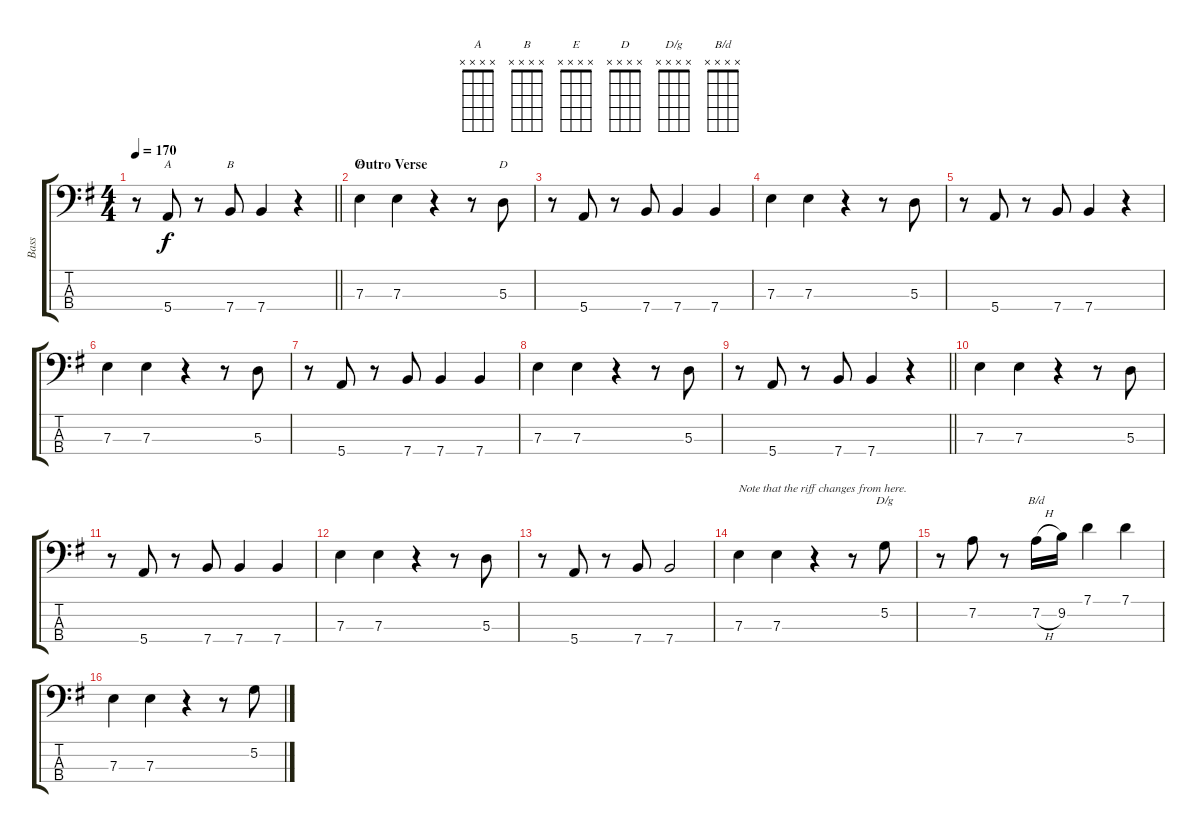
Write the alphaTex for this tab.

\track ("Bass" "Bass") {instrument electricbasspick}
\staff {score tabs}
\tuning (G2 D2 A1 E1) {hide}
\chord ("A" x x x x)
\chord ("B" x x x x)
\chord ("E" x x x x)
\chord ("D" x x x x)
\chord ("D/g" x x x x)
\chord ("B/d" x x x x)
\ts (4 4)
\tempo 170
\clef f4
\barLineRight lightlight
\ks eminor
r.8{dy f} 5.4.8{ch "A"} r.8 7.4.8{ch "B"} 7.4.4 r.4 |
\section ("" "Outro Verse")
7.3.4{ch "E"} 7.3.4 r.4 r.8 5.3.8{ch "D"} |
r.8 5.4.8 r.8 7.4.8 7.4.4 7.4.4 |
7.3.4 7.3.4 r.4 r.8 5.3.8 |
r.8 5.4.8 r.8 7.4.8 7.4.4 r.4 |
7.3.4 7.3.4 r.4 r.8 5.3.8 |
r.8 5.4.8 r.8 7.4.8 7.4.4 7.4.4 |
7.3.4 7.3.4 r.4 r.8 5.3.8 |
\barLineRight lightlight
r.8 5.4.8 r.8 7.4.8 7.4.4 r.4 |
7.3.4 7.3.4 r.4 r.8 5.3.8 |
r.8 5.4.8 r.8 7.4.8 7.4.4 7.4.4 |
7.3.4 7.3.4 r.4 r.8 5.3.8 |
r.8 5.4.8 r.8 7.4.8 7.4.2 |
7.3.4{txt "Note that the riff changes from here."} 7.3.4 r.4 r.8 5.2.8{ch "D/g"} |
r.8 7.2.8 r.8 7.2{h}.16{ch "B/d"} 9.2.16 7.1.4 7.1.4 |
7.3.4 7.3.4 r.4 r.8 5.2.8
